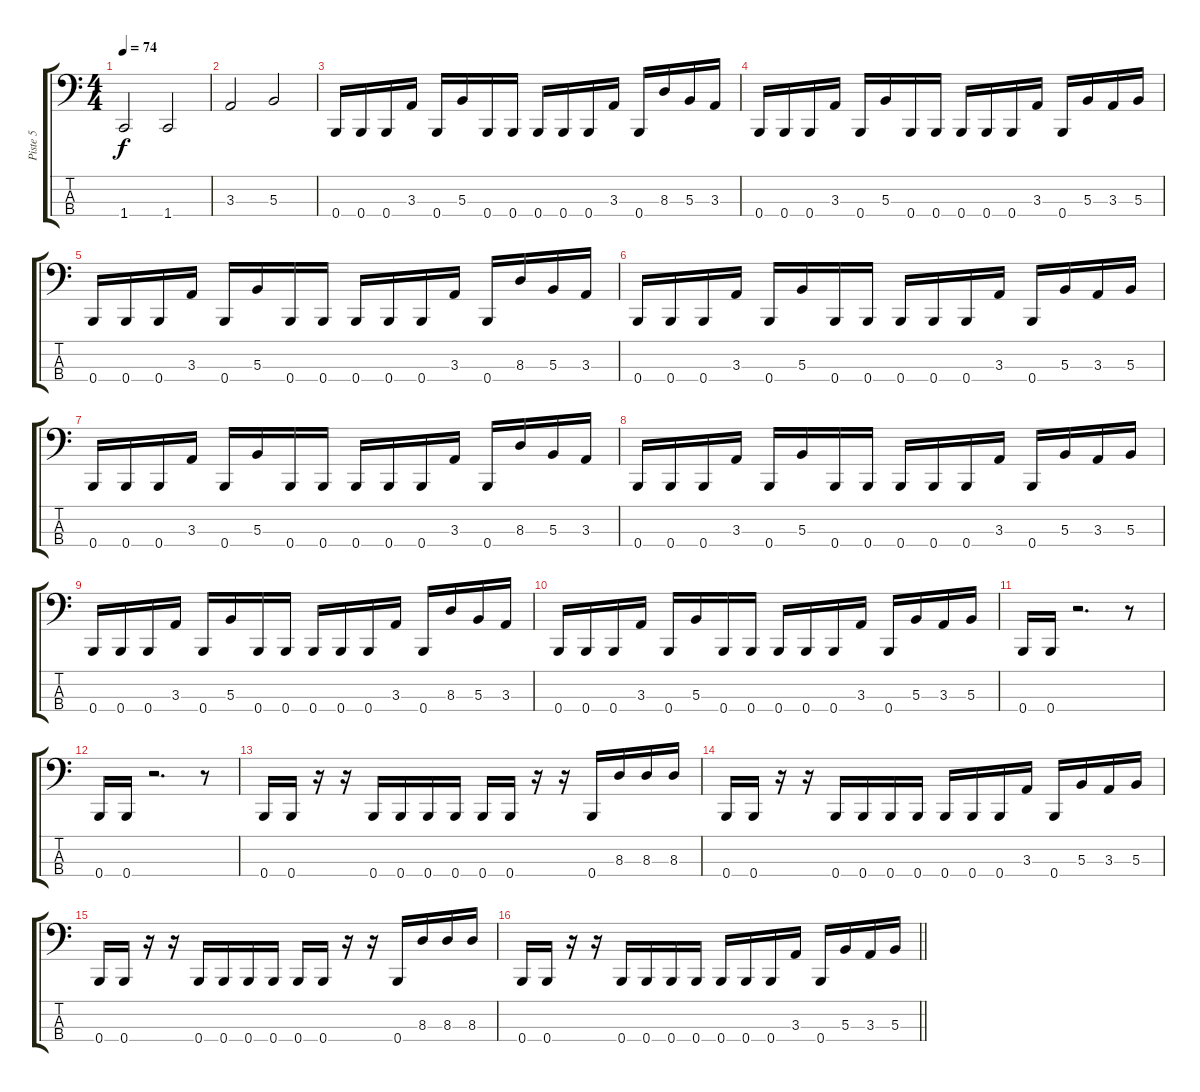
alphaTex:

\track ("Piste 5" "Piste 5") {instrument fretlessbass}
\staff {score tabs}
\tuning (E2 B1 Gb1 B0) {hide}
\ts (4 4)
\tempo 74
\clef f4
\ks c
1.4.2{dy f} 1.4.2 |
3.3.2 5.3.2 |
0.4.16{instrument slapbass1} 0.4.16 0.4.16 3.3.16 0.4.16 5.3.16 0.4.16 0.4.16 0.4.16 0.4.16 0.4.16 3.3.16 0.4.16 8.3.16 5.3.16 3.3.16 |
0.4.16 0.4.16 0.4.16 3.3.16 0.4.16 5.3.16 0.4.16 0.4.16 0.4.16 0.4.16 0.4.16 3.3.16 0.4.16 5.3.16 3.3.16 5.3.16 |
0.4.16{instrument slapbass1} 0.4.16 0.4.16 3.3.16 0.4.16 5.3.16 0.4.16 0.4.16 0.4.16 0.4.16 0.4.16 3.3.16 0.4.16 8.3.16 5.3.16 3.3.16 |
0.4.16 0.4.16 0.4.16 3.3.16 0.4.16 5.3.16 0.4.16 0.4.16 0.4.16 0.4.16 0.4.16 3.3.16 0.4.16 5.3.16 3.3.16 5.3.16 |
0.4.16{instrument slapbass1} 0.4.16 0.4.16 3.3.16 0.4.16 5.3.16 0.4.16 0.4.16 0.4.16 0.4.16 0.4.16 3.3.16 0.4.16 8.3.16 5.3.16 3.3.16 |
0.4.16 0.4.16 0.4.16 3.3.16 0.4.16 5.3.16 0.4.16 0.4.16 0.4.16 0.4.16 0.4.16 3.3.16 0.4.16 5.3.16 3.3.16 5.3.16 |
0.4.16{instrument slapbass1} 0.4.16 0.4.16 3.3.16 0.4.16 5.3.16 0.4.16 0.4.16 0.4.16 0.4.16 0.4.16 3.3.16 0.4.16 8.3.16 5.3.16 3.3.16 |
0.4.16 0.4.16 0.4.16 3.3.16 0.4.16 5.3.16 0.4.16 0.4.16 0.4.16 0.4.16 0.4.16 3.3.16 0.4.16 5.3.16 3.3.16 5.3.16 |
0.4.16{instrument fretlessbass} 0.4.16 r.2{d} r.8 |
0.4.16 0.4.16 r.2{d} r.8 |
0.4.16 0.4.16 r.16 r.16 0.4.16 0.4.16 0.4.16 0.4.16 0.4.16 0.4.16 r.16 r.16 0.4.16 8.3.16 8.3.16 8.3.16 |
0.4.16 0.4.16 r.16 r.16 0.4.16 0.4.16 0.4.16 0.4.16 0.4.16 0.4.16 0.4.16 3.3.16 0.4.16 5.3.16 3.3.16 5.3.16 |
0.4.16 0.4.16 r.16 r.16 0.4.16 0.4.16 0.4.16 0.4.16 0.4.16 0.4.16 r.16 r.16 0.4.16 8.3.16 8.3.16 8.3.16 |
\barLineRight lightlight
0.4.16 0.4.16 r.16 r.16 0.4.16 0.4.16 0.4.16 0.4.16 0.4.16 0.4.16 0.4.16 3.3.16 0.4.16 5.3.16 3.3.16 5.3.16
